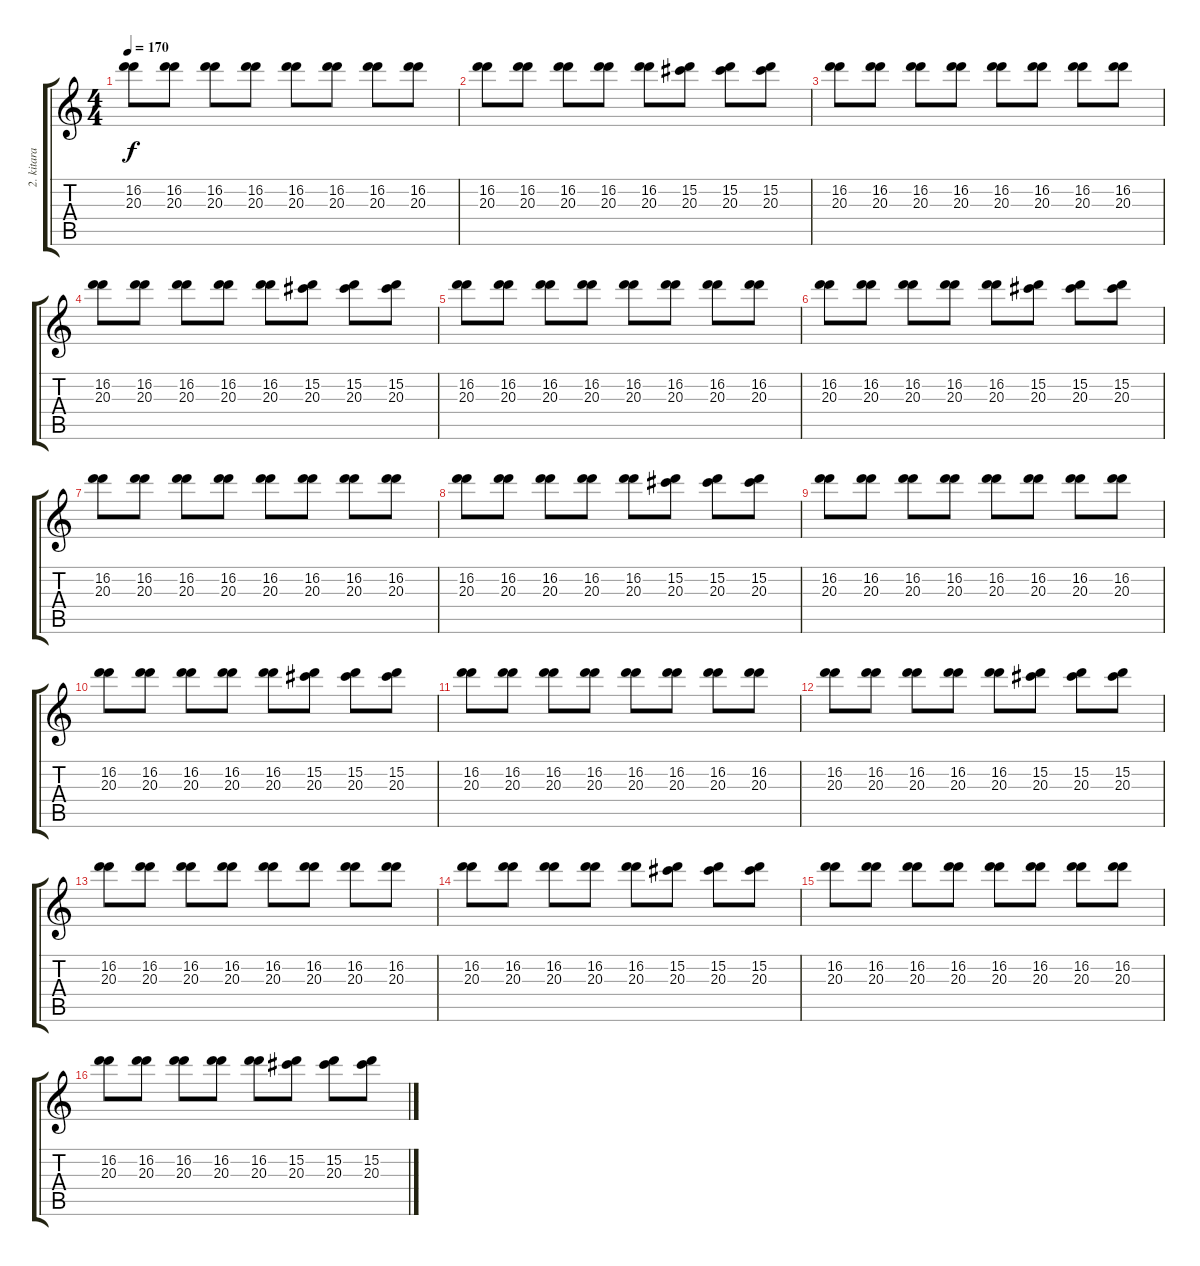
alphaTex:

\track ("2. kitara" "2. kitara") {instrument distortionguitar}
\staff {score tabs}
\tuning (Eb4 Bb3 Gb3 Db3 Ab2 Db2) {hide}
\ts (4 4)
\tempo 170
\clef g2
\ks c
(16.2 20.3).8{dy f} (16.2 20.3).8 (16.2 20.3).8 (16.2 20.3).8 (16.2 20.3).8 (16.2 20.3).8 (16.2 20.3).8 (16.2 20.3).8 |
(16.2 20.3).8 (16.2 20.3).8 (16.2 20.3).8 (16.2 20.3).8 (16.2 20.3).8 (15.2 20.3).8 (15.2 20.3).8 (15.2 20.3).8 |
(16.2 20.3).8 (16.2 20.3).8 (16.2 20.3).8 (16.2 20.3).8 (16.2 20.3).8 (16.2 20.3).8 (16.2 20.3).8 (16.2 20.3).8 |
(16.2 20.3).8 (16.2 20.3).8 (16.2 20.3).8 (16.2 20.3).8 (16.2 20.3).8 (15.2 20.3).8 (15.2 20.3).8 (15.2 20.3).8 |
(16.2 20.3).8 (16.2 20.3).8 (16.2 20.3).8 (16.2 20.3).8 (16.2 20.3).8 (16.2 20.3).8 (16.2 20.3).8 (16.2 20.3).8 |
(16.2 20.3).8 (16.2 20.3).8 (16.2 20.3).8 (16.2 20.3).8 (16.2 20.3).8 (15.2 20.3).8 (15.2 20.3).8 (15.2 20.3).8 |
(16.2 20.3).8 (16.2 20.3).8 (16.2 20.3).8 (16.2 20.3).8 (16.2 20.3).8 (16.2 20.3).8 (16.2 20.3).8 (16.2 20.3).8 |
(16.2 20.3).8 (16.2 20.3).8 (16.2 20.3).8 (16.2 20.3).8 (16.2 20.3).8 (15.2 20.3).8 (15.2 20.3).8 (15.2 20.3).8 |
(16.2 20.3).8 (16.2 20.3).8 (16.2 20.3).8 (16.2 20.3).8 (16.2 20.3).8 (16.2 20.3).8 (16.2 20.3).8 (16.2 20.3).8 |
(16.2 20.3).8 (16.2 20.3).8 (16.2 20.3).8 (16.2 20.3).8 (16.2 20.3).8 (15.2 20.3).8 (15.2 20.3).8 (15.2 20.3).8 |
(16.2 20.3).8 (16.2 20.3).8 (16.2 20.3).8 (16.2 20.3).8 (16.2 20.3).8 (16.2 20.3).8 (16.2 20.3).8 (16.2 20.3).8 |
(16.2 20.3).8 (16.2 20.3).8 (16.2 20.3).8 (16.2 20.3).8 (16.2 20.3).8 (15.2 20.3).8 (15.2 20.3).8 (15.2 20.3).8 |
(16.2 20.3).8 (16.2 20.3).8 (16.2 20.3).8 (16.2 20.3).8 (16.2 20.3).8 (16.2 20.3).8 (16.2 20.3).8 (16.2 20.3).8 |
(16.2 20.3).8 (16.2 20.3).8 (16.2 20.3).8 (16.2 20.3).8 (16.2 20.3).8 (15.2 20.3).8 (15.2 20.3).8 (15.2 20.3).8 |
(16.2 20.3).8 (16.2 20.3).8 (16.2 20.3).8 (16.2 20.3).8 (16.2 20.3).8 (16.2 20.3).8 (16.2 20.3).8 (16.2 20.3).8 |
(16.2 20.3).8 (16.2 20.3).8 (16.2 20.3).8 (16.2 20.3).8 (16.2 20.3).8 (15.2 20.3).8 (15.2 20.3).8 (15.2 20.3).8
